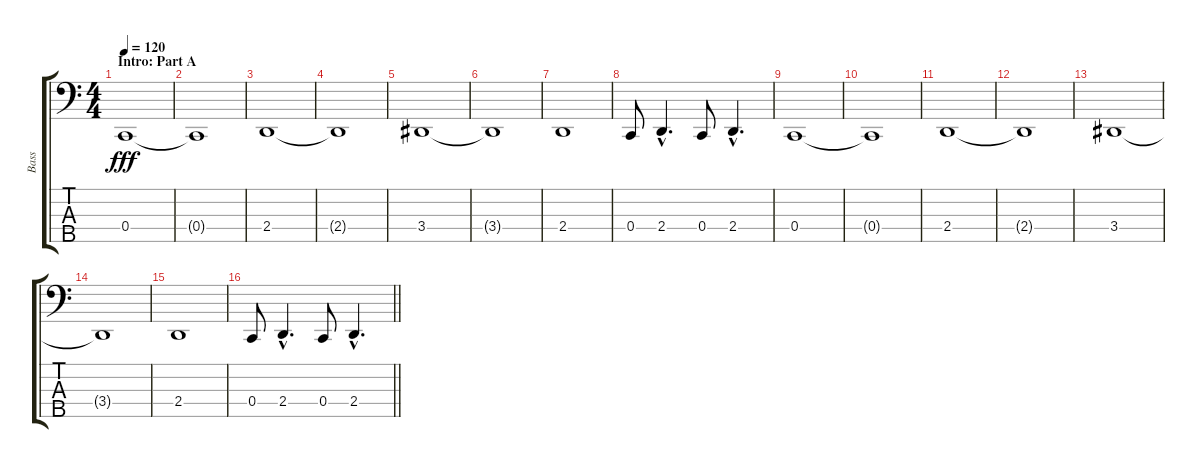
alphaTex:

\track ("Bass" "Bass") {instrument electricbassfinger}
\staff {score tabs}
\tuning (F2 C2 G1 C1 G0) {hide}
\ts (4 4)
\section ("" "Intro: Part A")
\tempo 120
\clef f4
\ks c
0.4.1{dy fff instrument electricbassfinger} |
0.4{t}.1 |
2.4.1 |
2.4{t}.1 |
3.4.1 |
3.4{t}.1 |
2.4.1 |
0.4.8 2.4{hac}.4{d} 0.4.8 2.4{hac}.4{d} |
0.4.1 |
0.4{t}.1 |
2.4.1 |
2.4{t}.1 |
3.4.1 |
3.4{t}.1 |
2.4.1 |
\barLineRight lightlight
0.4.8 2.4{hac}.4{d} 0.4.8 2.4{hac}.4{d}
